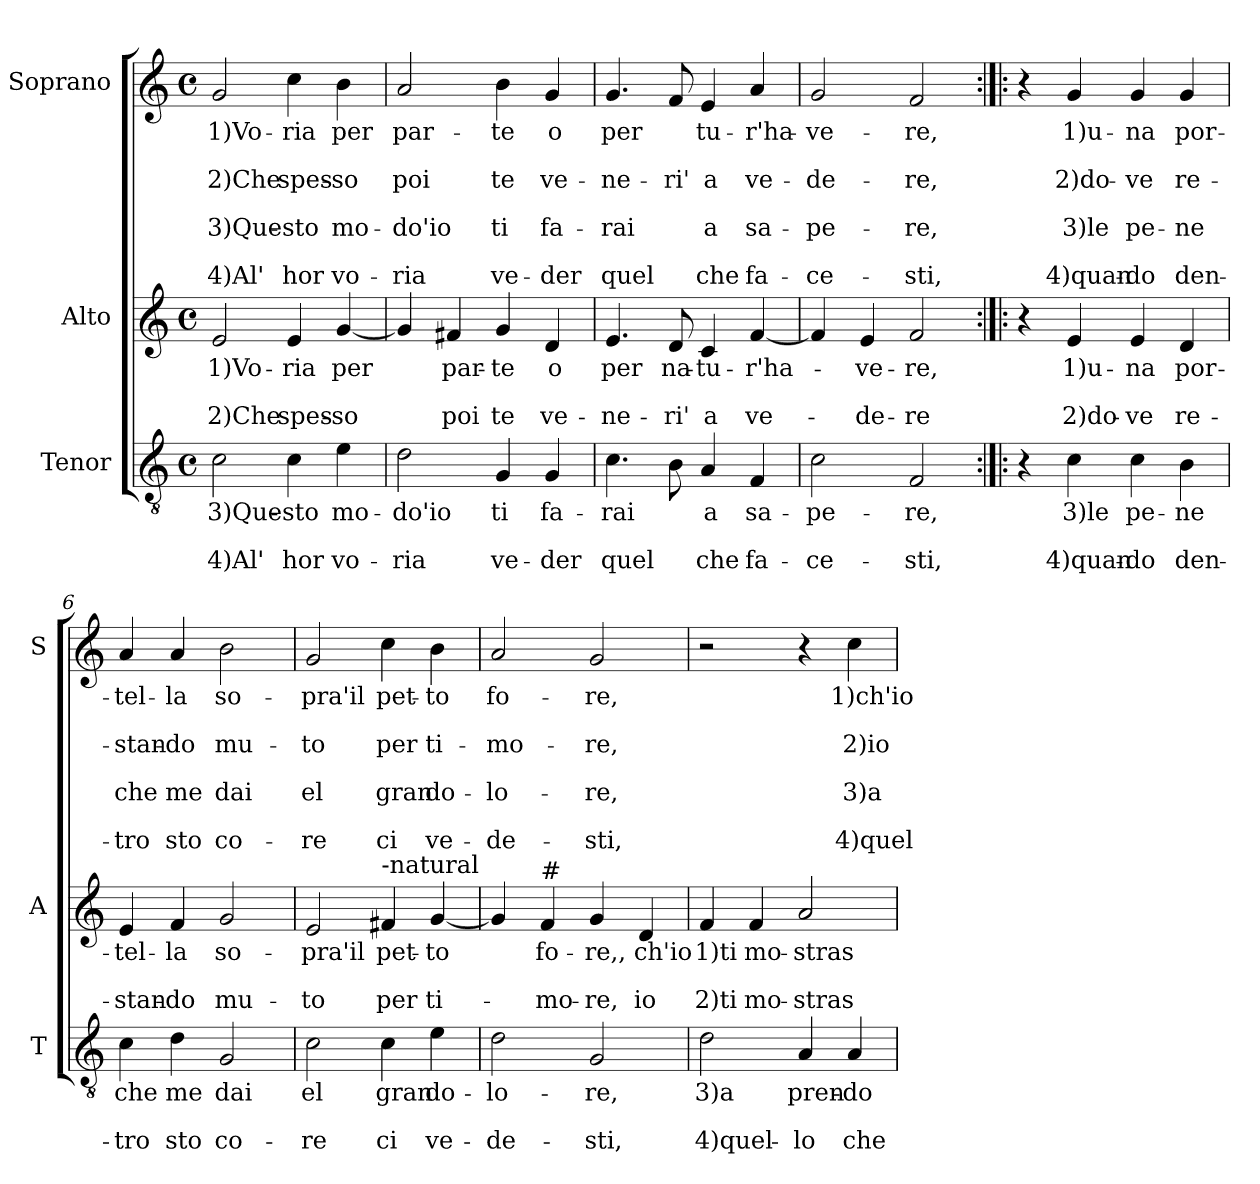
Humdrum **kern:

**kern	**text	**text	**text	**kern	**text	**text	**text	**kern	**text	**text	**text	**text	**text	**text	**text
*part3	*part3	*part3	*part3	*part2	*part2	*part2	*part2	*part1	*part1	*part1	*part1	*part1	*part1	*part1	*part1
*staff3	*staff3	*staff3	*staff3	*staff2	*staff2	*staff2	*staff2	*staff1	*staff1	*staff1	*staff1	*staff1	*staff1	*staff1	*staff1
*I"Tenor	*	*	*	*I"Alto	*	*	*	*I"Soprano	*	*	*	*	*	*	*
*I'T	*	*	*	*I'A	*	*	*	*I'S	*	*	*	*	*	*	*
*clefGv2	*	*	*	*clefG2	*	*	*	*clefG2	*	*	*	*	*	*	*
*k[]	*	*	*	*k[]	*	*	*	*k[]	*	*	*	*	*	*	*
*C:	*	*	*	*C:	*	*	*	*C:	*	*	*	*	*	*	*
*M4/4	*	*	*	*M4/4	*	*	*	*M4/4	*	*	*	*	*	*	*
*met(c)	*	*	*	*met(c)	*	*	*	*met(c)	*	*	*	*	*	*	*
=1	=1	=1	=1	=1	=1	=1	=1	=1	=1	=1	=1	=1	=1	=1	=1
!	!LO:LY:b	!	!LO:LY:b	!	!LO:LY:b	!	!LO:LY:b	!	!LO:LY:b	!	!LO:LY:b	!	!LO:LY:b	!	!LO:LY:b
2c\	3)Que-	.	4)Al'	2e/	1)Vo-	.	2)Che	2g/	1)Vo-	.	2)Che	.	3)Que-	.	4)Al'
!	!LO:LY:b	!	!LO:LY:b	!	!LO:LY:b	!	!LO:LY:b	!	!LO:LY:b	!	!LO:LY:b	!	!LO:LY:b	!	!LO:LY:b
4c\	-sto	.	hor	4e/	-ria	.	spes-	4cc\	-ria	.	spes-	.	-sto	.	hor
!	!LO:LY:b	!	!LO:LY:b	!	!LO:LY:b	!	!LO:LY:b	!	!LO:LY:b	!	!LO:LY:b	!	!LO:LY:b	!	!LO:LY:b
4e\	mo-	.	vo-	[4g/	per	.	-so	4b\	per	.	-so	.	mo-	.	vo-
=2	=2	=2	=2	=2	=2	=2	=2	=2	=2	=2	=2	=2	=2	=2	=2
!	!LO:LY:b	!	!LO:LY:b	!	!	!	!	!	!LO:LY:b	!	!LO:LY:b	!	!LO:LY:b	!	!LO:LY:b
2d\	-do'io	.	-ria	4g/]	.	.	.	2a/	par-	.	poi	.	-do'io	.	-ria
!	!	!	!	!	!LO:LY:b	!	!LO:LY:b	!	!	!	!	!	!	!	!
.	.	.	.	4f#X/	par-	.	poi	.	.	.	.	.	.	.	.
!	!LO:LY:b	!	!LO:LY:b	!	!LO:LY:b	!	!LO:LY:b	!	!LO:LY:b	!	!LO:LY:b	!	!LO:LY:b	!	!LO:LY:b
4G/	ti	.	ve-	4g/	-te	.	te	4b\	-te	.	te	.	ti	.	ve-
!	!LO:LY:b	!	!LO:LY:b	!	!LO:LY:b	!	!LO:LY:b	!	!LO:LY:b	!	!LO:LY:b	!	!LO:LY:b	!	!LO:LY:b
4G/	fa-	.	-der	4d/	o	.	ve-	4g/	o	.	ve-	.	fa-	.	-der
=3	=3	=3	=3	=3	=3	=3	=3	=3	=3	=3	=3	=3	=3	=3	=3
!	!LO:LY:b	!	!LO:LY:b	!	!LO:LY:b	!	!LO:LY:b	!	!LO:LY:b	!	!LO:LY:b	!	!LO:LY:b	!	!LO:LY:b
4.c\	-rai	.	quel	4.e/	per	.	-ne-	4.g/	per	.	-ne-	.	-rai	.	quel
!	!	!	!	!	!LO:LY:b	!	!LO:LY:b	!	!	!	!LO:LY:b	!	!	!	!
8B\	.	.	.	8d/	na-	.	-ri'	8f/	.	.	-ri'	.	.	.	.
!	!LO:LY:b	!	!LO:LY:b	!	!LO:LY:b	!	!LO:LY:b	!	!LO:LY:b	!	!LO:LY:b	!	!LO:LY:b	!	!LO:LY:b
4A/	a	.	che	4c/	-tu-	.	a	4e/	-tu-	.	a	.	a	.	che
!	!LO:LY:b	!	!LO:LY:b	!	!LO:LY:b	!	!LO:LY:b	!	!LO:LY:b	!	!LO:LY:b	!	!LO:LY:b	!	!LO:LY:b
4F/	sa-	.	fa-	[4f/	-r'ha-	.	ve-	4a/	-r'ha-	.	ve-	.	sa-	.	fa-
=4	=4	=4	=4	=4	=4	=4	=4	=4	=4	=4	=4	=4	=4	=4	=4
!	!LO:LY:b	!	!LO:LY:b	!	!	!	!	!	!LO:LY:b	!	!LO:LY:b	!	!LO:LY:b	!	!LO:LY:b
2c\	-pe-	.	-ce-	4f/]	.	.	.	2g/	-ve-	.	-de-	.	-pe-	.	-ce-
!	!	!	!	!	!LO:LY:b	!	!LO:LY:b	!	!	!	!	!	!	!	!
.	.	.	.	4e/	-ve-	.	-de-	.	.	.	.	.	.	.	.
!	!LO:LY:b	!	!LO:LY:b	!	!LO:LY:b	!	!LO:LY:b	!	!LO:LY:b	!	!LO:LY:b	!	!LO:LY:b	!	!LO:LY:b
2F/	-re,	.	-sti,	2f/	-re,	.	-re	2f/	-re,	.	-re,	.	-re,	.	-sti,
!!LO:LB:g=z
=5:|!|:	=5:|!|:	=5:|!|:	=5:|!|:	=5:|!|:	=5:|!|:	=5:|!|:	=5:|!|:	=5:|!|:	=5:|!|:	=5:|!|:	=5:|!|:	=5:|!|:	=5:|!|:	=5:|!|:	=5:|!|:
4r	.	.	.	4r	.	.	.	4r	.	.	.	.	.	.	.
!	!LO:LY:b	!	!LO:LY:b	!	!LO:LY:b	!	!LO:LY:b	!	!LO:LY:b	!	!LO:LY:b	!	!LO:LY:b	!	!LO:LY:b
4c\	3)le	.	4)quan-	4e/	1)u-	.	2)do-	4g/	1)u-	.	2)do-	.	3)le	.	4)quan-
!	!LO:LY:b	!	!LO:LY:b	!	!LO:LY:b	!	!LO:LY:b	!	!LO:LY:b	!	!LO:LY:b	!	!LO:LY:b	!	!LO:LY:b
4c\	pe-	.	-do	4e/	-na	.	-ve	4g/	-na	.	-ve	.	pe-	.	-do
!	!LO:LY:b	!	!LO:LY:b	!	!LO:LY:b	!	!LO:LY:b	!	!LO:LY:b	!	!LO:LY:b	!	!LO:LY:b	!	!LO:LY:b
4B\	-ne	.	den-	4d/	por-	.	re-	4g/	por-	.	re-	.	-ne	.	den-
=6	=6	=6	=6	=6	=6	=6	=6	=6	=6	=6	=6	=6	=6	=6	=6
!	!LO:LY:b	!	!LO:LY:b	!	!LO:LY:b	!	!LO:LY:b	!	!LO:LY:b	!	!LO:LY:b	!	!LO:LY:b	!	!LO:LY:b
4c\	che	.	-tro	4e/	-tel-	.	-stan-	4a/	-tel-	.	-stan-	.	che	.	-tro
!	!LO:LY:b	!	!LO:LY:b	!	!LO:LY:b	!	!LO:LY:b	!	!LO:LY:b	!	!LO:LY:b	!	!LO:LY:b	!	!LO:LY:b
4d\	me	.	sto	4f/	-la	.	-do	4a/	-la	.	-do	.	me	.	sto
!	!LO:LY:b	!	!LO:LY:b	!	!LO:LY:b	!	!LO:LY:b	!	!LO:LY:b	!	!LO:LY:b	!	!LO:LY:b	!	!LO:LY:b
2G/	dai	.	co-	2g/	so-	.	mu-	2b\	so-	.	mu-	.	dai	.	co-
=7	=7	=7	=7	=7	=7	=7	=7	=7	=7	=7	=7	=7	=7	=7	=7
!	!LO:LY:b	!	!LO:LY:b	!	!LO:LY:b	!	!LO:LY:b	!	!LO:LY:b	!	!LO:LY:b	!	!LO:LY:b	!	!LO:LY:b
2c\	el	.	-re	2e/	-pra'il	.	-to	2g/	-pra'il	.	-to	.	el	.	-re
!	!	!	!	!LO:TX:a:t=-natural	!	!	!	!	!	!	!	!	!	!	!
!	!LO:LY:b	!	!LO:LY:b	!	!LO:LY:b	!	!LO:LY:b	!	!LO:LY:b	!	!LO:LY:b	!	!LO:LY:b	!	!LO:LY:b
4c\	gran	.	ci	4f#X/	pet-	.	per	4cc\	pet-	.	per	.	gran	.	ci
!	!LO:LY:b	!	!LO:LY:b	!	!LO:LY:b	!	!LO:LY:b	!	!LO:LY:b	!	!LO:LY:b	!	!LO:LY:b	!	!LO:LY:b
4e\	do-	.	ve-	[4g/	-to	.	ti-	4b\	-to	.	ti-	.	do-	.	ve-
=8	=8	=8	=8	=8	=8	=8	=8	=8	=8	=8	=8	=8	=8	=8	=8
!	!LO:LY:b	!	!LO:LY:b	!	!	!	!	!	!LO:LY:b	!	!LO:LY:b	!	!LO:LY:b	!	!LO:LY:b
2d\	-lo-	.	-de-	4g/]	.	.	.	2a/	fo-	.	-mo-	.	-lo-	.	-de-
!	!	!	!	!LO:TX:a:t=#	!	!	!	!	!	!	!	!	!	!	!
!	!	!	!	!	!LO:LY:b	!	!LO:LY:b	!	!	!	!	!	!	!	!
.	.	.	.	4f/	fo-	.	-mo-	.	.	.	.	.	.	.	.
!	!LO:LY:b	!	!LO:LY:b	!	!LO:LY:b	!	!LO:LY:b	!	!LO:LY:b	!	!LO:LY:b	!	!LO:LY:b	!	!LO:LY:b
2G/	-re,	.	-sti,	4g/	-re,,	.	-re,	2g/	-re,	.	-re,	.	-re,	.	-sti,
!	!	!	!	!	!LO:LY:b	!	!LO:LY:b	!	!	!	!	!	!	!	!
.	.	.	.	4d/	ch'io	.	io	.	.	.	.	.	.	.	.
!!LO:PB:g=z
=9	=9	=9	=9	=9	=9	=9	=9	=9	=9	=9	=9	=9	=9	=9	=9
!	!LO:LY:b	!	!LO:LY:b	!	!LO:LY:b	!	!LO:LY:b	!	!	!	!	!	!	!	!
2d\	3)a	.	4)quel-	4f/	1)ti	.	2)ti	2r	.	.	.	.	.	.	.
!	!	!	!	!	!LO:LY:b	!	!LO:LY:b	!	!	!	!	!	!	!	!
.	.	.	.	4f/	mo-	.	mo-	.	.	.	.	.	.	.	.
!	!LO:LY:b	!	!LO:LY:b	!	!LO:LY:b	!	!LO:LY:b	!	!	!	!	!	!	!	!
4A/	pren-	.	-lo	2a/	-stras-	.	-stras-	4r	.	.	.	.	.	.	.
!	!LO:LY:b	!	!LO:LY:b	!	!	!	!	!	!LO:LY:b	!	!LO:LY:b	!	!LO:LY:b	!	!LO:LY:b
4A/	-do	.	che	.	.	.	.	4cc\	1)ch'io	.	2)io	.	3)a	.	4)quel-
=	=	=	=	=	=	=	=	=	=	=	=	=	=	=	=
*-	*-	*-	*-	*-	*-	*-	*-	*-	*-	*-	*-	*-	*-	*-	*-
